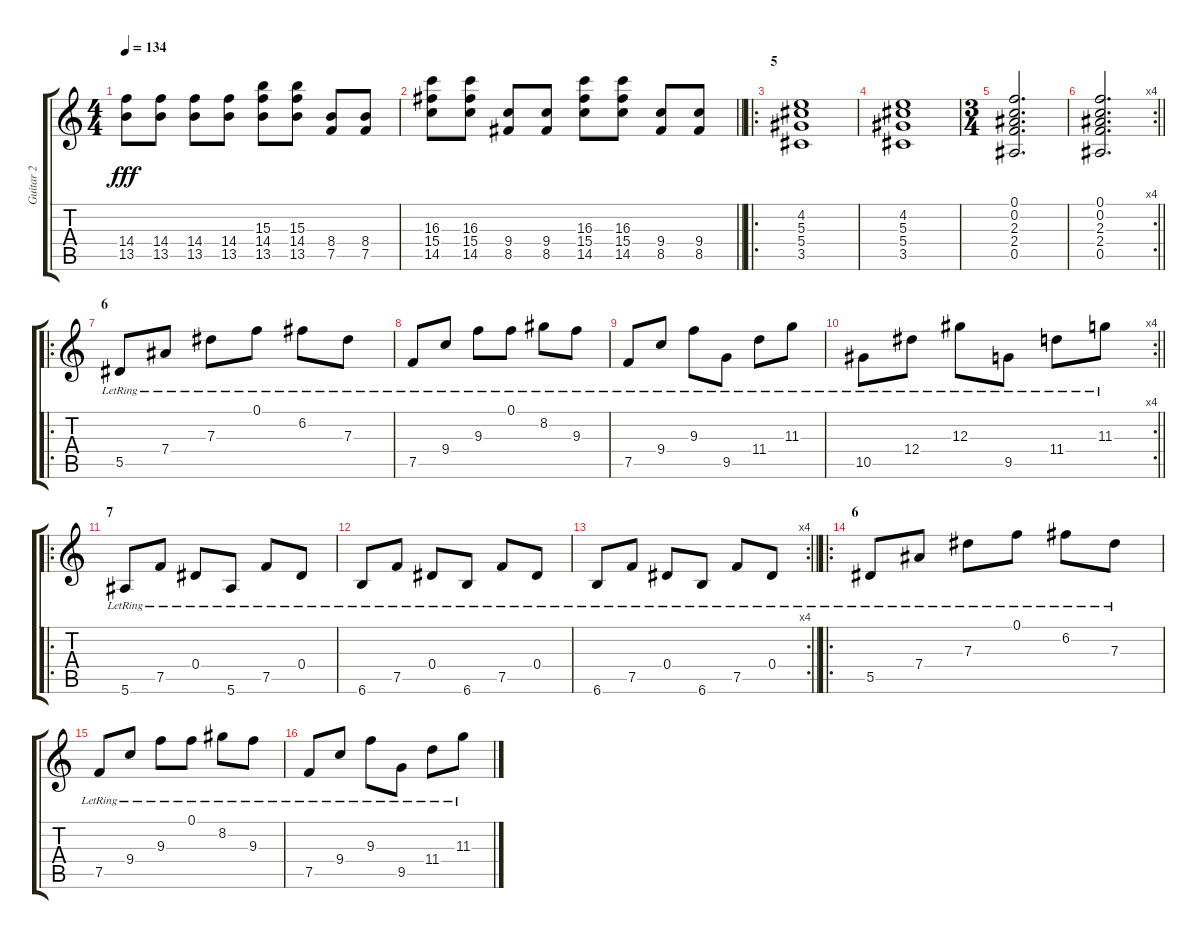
\track ("Guitar 2" "Guitar 2") {instrument overdrivenguitar}
\staff {score tabs}
\tuning (F4 C4 Ab3 Eb3 Bb2 F2) {hide}
\ts (4 4)
\tempo 134
\clef g2
\ks c
(14.4 13.5).8{dy fff} (14.4 13.5).8 (14.4 13.5).8 (14.4 13.5).8 (15.3 14.4 13.5).8 (15.3 14.4 13.5).8 (8.4 7.5).8 (8.4 7.5).8 |
\barLineRight lightlight
(16.3 15.4 14.5).8 (16.3 15.4 14.5).8 (9.4 8.5).8 (9.4 8.5).8 (16.3 15.4 14.5).8 (16.3 15.4 14.5).8 (9.4 8.5).8 (9.4 8.5).8 |
\ro
\section ("" "5")
(4.2 5.3 5.4 3.5).1 |
(4.2 5.3 5.4 3.5).1 |
\ts (3 4)
(0.1 0.2 2.3 2.4 0.5).2{d} |
\rc 4
\barLineRight lightlight
(0.1 0.2 2.3 2.4 0.5).2{d} |
\ro
\section ("" "6")
5.5{lr}.8 7.4{lr}.8 7.3{lr}.8 0.1{lr}.8 6.2{lr}.8 7.3{lr}.8 |
7.5{lr}.8 9.4{lr}.8 9.3{lr}.8 0.1{lr}.8 8.2{lr}.8 9.3{lr}.8 |
7.5{lr}.8 9.4{lr}.8 9.3{lr}.8 9.5{lr}.8 11.4{lr}.8 11.3{lr}.8 |
\rc 4
\barLineRight lightlight
10.5{lr}.8 12.4{lr}.8 12.3{lr}.8 9.5{lr}.8 11.4{lr}.8 11.3{lr}.8 |
\ro
\section ("" "7")
5.6{lr}.8 7.5{lr}.8 0.4{lr}.8 5.6{lr}.8 7.5{lr}.8 0.4{lr}.8 |
6.6{lr}.8 7.5{lr}.8 0.4{lr}.8 6.6{lr}.8 7.5{lr}.8 0.4{lr}.8 |
\rc 4
\barLineRight lightlight
6.6{lr}.8 7.5{lr}.8 0.4{lr}.8 6.6{lr}.8 7.5{lr}.8 0.4{lr}.8 |
\ro
\section ("" "6")
5.5{lr}.8 7.4{lr}.8 7.3{lr}.8 0.1{lr}.8 6.2{lr}.8 7.3{lr}.8 |
7.5{lr}.8 9.4{lr}.8 9.3{lr}.8 0.1{lr}.8 8.2{lr}.8 9.3{lr}.8 |
7.5{lr}.8 9.4{lr}.8 9.3{lr}.8 9.5{lr}.8 11.4{lr}.8 11.3{lr}.8
